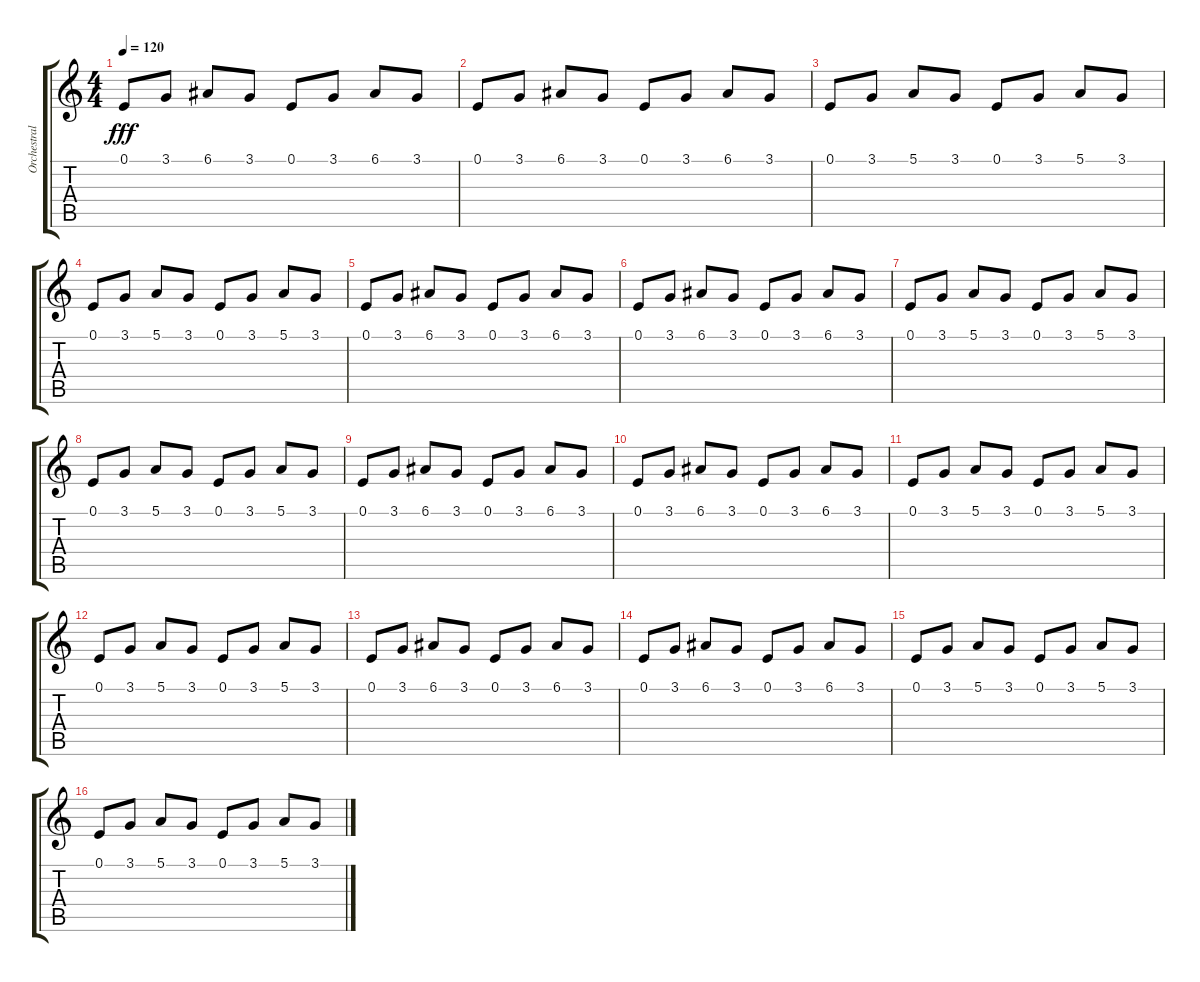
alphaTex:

\track ("Orchestral  Harp" "Orchestral") {instrument orchestralharp}
\staff {score tabs}
\tuning (E4 B3 G3 D3 A2 E2) {hide}
\ts (4 4)
\tempo 120
\clef g2
\ks c
0.1.8{dy fff} 3.1.8 6.1.8 3.1.8 0.1.8 3.1.8 6.1.8 3.1.8 |
0.1.8 3.1.8 6.1.8 3.1.8 0.1.8 3.1.8 6.1.8 3.1.8 |
0.1.8 3.1.8 5.1.8 3.1.8 0.1.8 3.1.8 5.1.8 3.1.8 |
0.1.8 3.1.8 5.1.8 3.1.8 0.1.8 3.1.8 5.1.8 3.1.8 |
0.1.8 3.1.8 6.1.8 3.1.8 0.1.8 3.1.8 6.1.8 3.1.8 |
0.1.8 3.1.8 6.1.8 3.1.8 0.1.8 3.1.8 6.1.8 3.1.8 |
0.1.8 3.1.8 5.1.8 3.1.8 0.1.8 3.1.8 5.1.8 3.1.8 |
0.1.8 3.1.8 5.1.8 3.1.8 0.1.8 3.1.8 5.1.8 3.1.8 |
0.1.8 3.1.8 6.1.8 3.1.8 0.1.8 3.1.8 6.1.8 3.1.8 |
0.1.8 3.1.8 6.1.8 3.1.8 0.1.8 3.1.8 6.1.8 3.1.8 |
0.1.8 3.1.8 5.1.8 3.1.8 0.1.8 3.1.8 5.1.8 3.1.8 |
0.1.8 3.1.8 5.1.8 3.1.8 0.1.8 3.1.8 5.1.8 3.1.8 |
0.1.8 3.1.8 6.1.8 3.1.8 0.1.8 3.1.8 6.1.8 3.1.8 |
0.1.8 3.1.8 6.1.8 3.1.8 0.1.8 3.1.8 6.1.8 3.1.8 |
0.1.8 3.1.8 5.1.8 3.1.8 0.1.8 3.1.8 5.1.8 3.1.8 |
0.1.8 3.1.8 5.1.8 3.1.8 0.1.8 3.1.8 5.1.8 3.1.8
